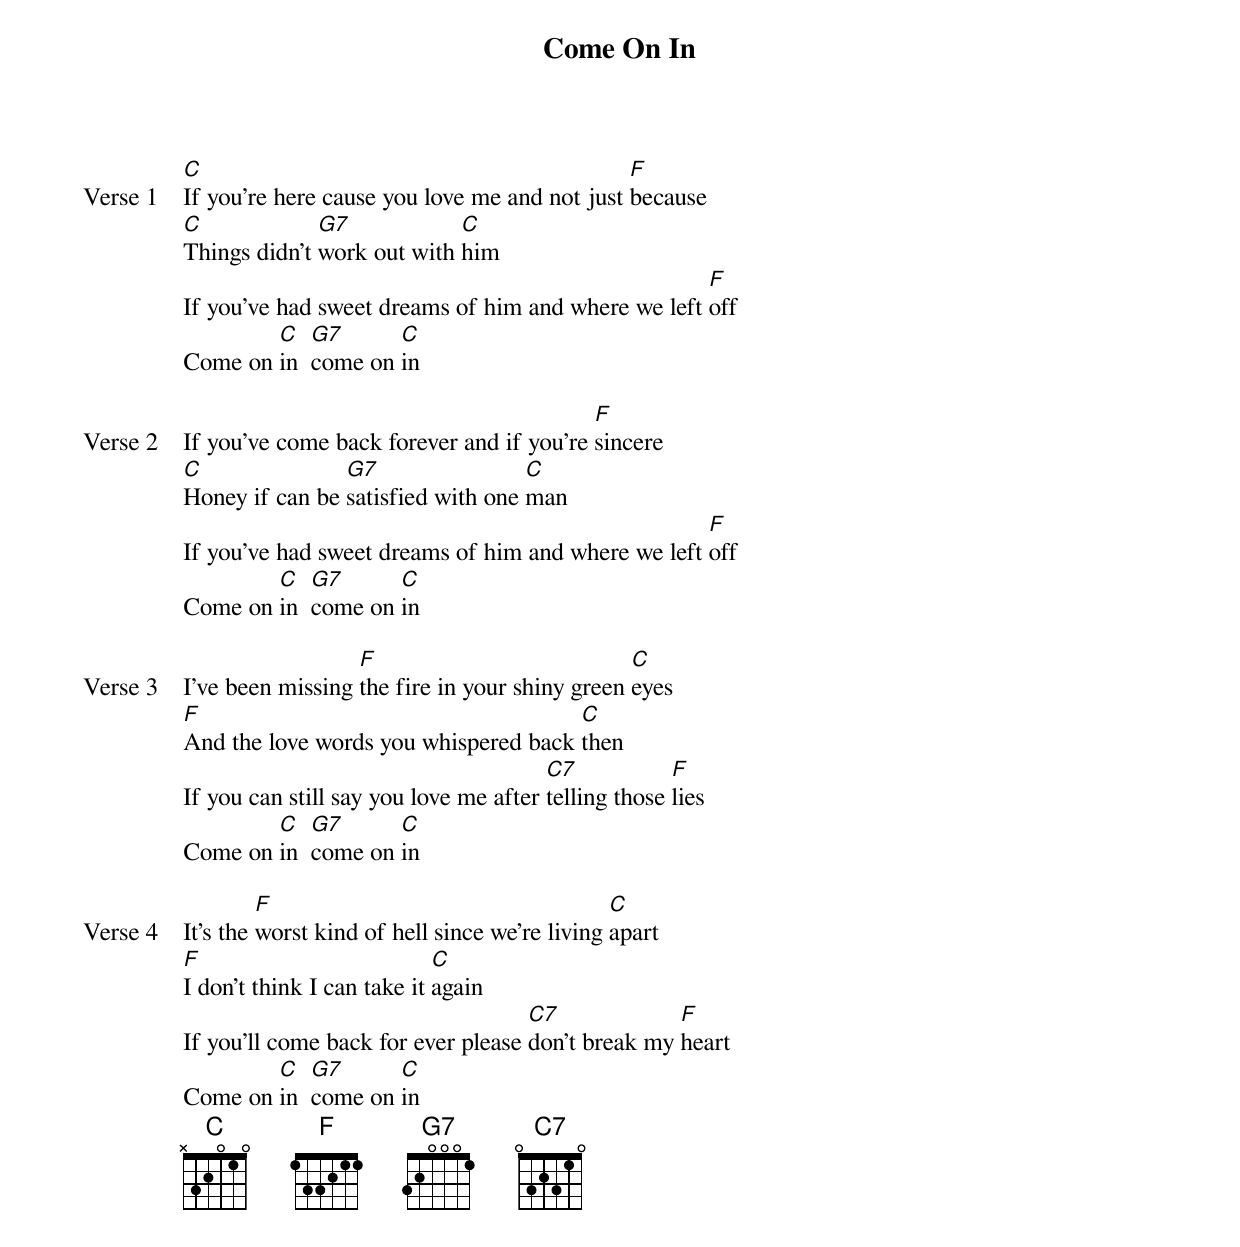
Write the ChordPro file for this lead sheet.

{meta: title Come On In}
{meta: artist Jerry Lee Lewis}
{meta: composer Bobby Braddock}

{start_of_verse: Verse 1}
[C]If you’re here cause you love me and not just [F]because
[C]Things didn’t [G7]work out with [C]him
If you’ve had sweet dreams of him and where we left [F]off
Come on [C]in  [G7]come on [C]in
{end_of_verse}

{start_of_verse: Verse 2}
If you’ve come back forever and if you’re [F]sincere
[C]Honey if can be [G7]satisfied with one [C]man
If you’ve had sweet dreams of him and where we left [F]off
Come on [C]in  [G7]come on [C]in
{end_of_verse}

{start_of_verse: Verse 3}
I’ve been missing [F]the fire in your shiny green [C]eyes
[F]And the love words you whispered back [C]then
If you can still say you love me after [C7]telling those [F]lies
Come on [C]in  [G7]come on [C]in
{end_of_verse}

{start_of_verse: Verse 4}
It’s the [F]worst kind of hell since we’re living [C]apart
[F]I don’t think I can take it [C]again
If you'll come back for ever please [C7]don't break my [F]heart
Come on [C]in  [G7]come on [C]in
{end_of_verse}
